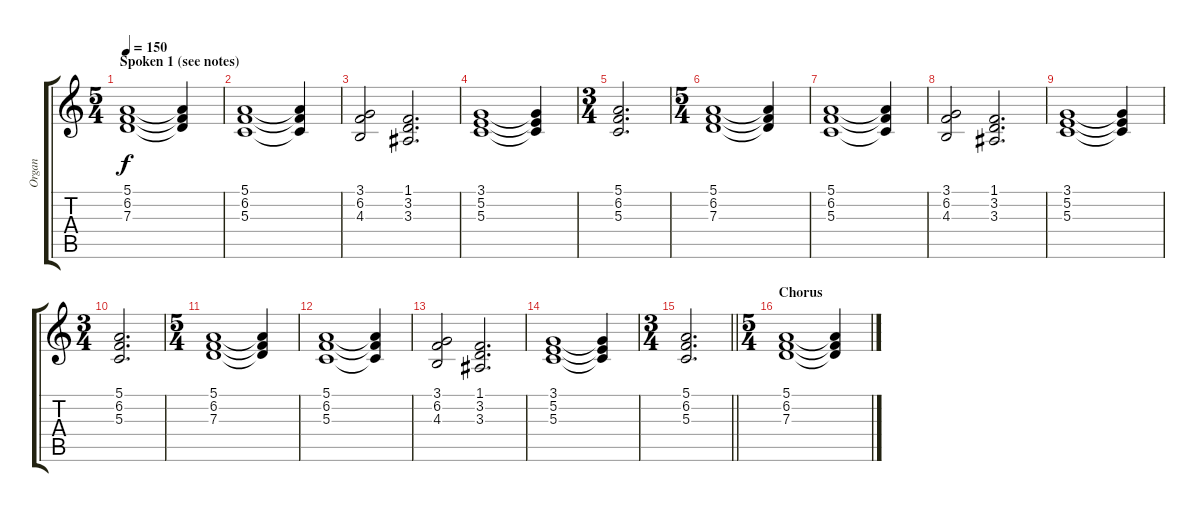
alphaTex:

\track ("Organ" "Organ") {instrument drawbarorgan}
\staff {score tabs}
\tuning (E4 B3 G3 D3 A2 E2) {hide}
\ts (5 4)
\section ("" "Spoken 1 (see notes)")
\tempo 150
\clef g2
\ks c
(5.1 6.2 7.3).1{dy f} (5.1{t} 6.2{t} 7.3{t}).4 |
(5.1 6.2 5.3).1 (5.1{t} 6.2{t} 5.3{t}).4 |
(3.1 6.2 4.3).2 (1.1 3.2 3.3).2{d} |
(3.1 5.2 5.3).1 (3.1{t} 5.2{t} 5.3{t}).4 |
\ts (3 4)
(5.1 6.2 5.3).2{d} |
\ts (5 4)
(5.1 6.2 7.3).1 (5.1{t} 6.2{t} 7.3{t}).4 |
(5.1 6.2 5.3).1 (5.1{t} 6.2{t} 5.3{t}).4 |
(3.1 6.2 4.3).2 (1.1 3.2 3.3).2{d} |
(3.1 5.2 5.3).1 (3.1{t} 5.2{t} 5.3{t}).4 |
\ts (3 4)
(5.1 6.2 5.3).2{d} |
\ts (5 4)
(5.1 6.2 7.3).1 (5.1{t} 6.2{t} 7.3{t}).4 |
(5.1 6.2 5.3).1 (5.1{t} 6.2{t} 5.3{t}).4 |
(3.1 6.2 4.3).2 (1.1 3.2 3.3).2{d} |
(3.1 5.2 5.3).1 (3.1{t} 5.2{t} 5.3{t}).4 |
\ts (3 4)
\barLineRight lightlight
(5.1 6.2 5.3).2{d} |
\ts (5 4)
\section ("" "Chorus")
(5.1 6.2 7.3).1 (5.1{t} 6.2{t} 7.3{t}).4
